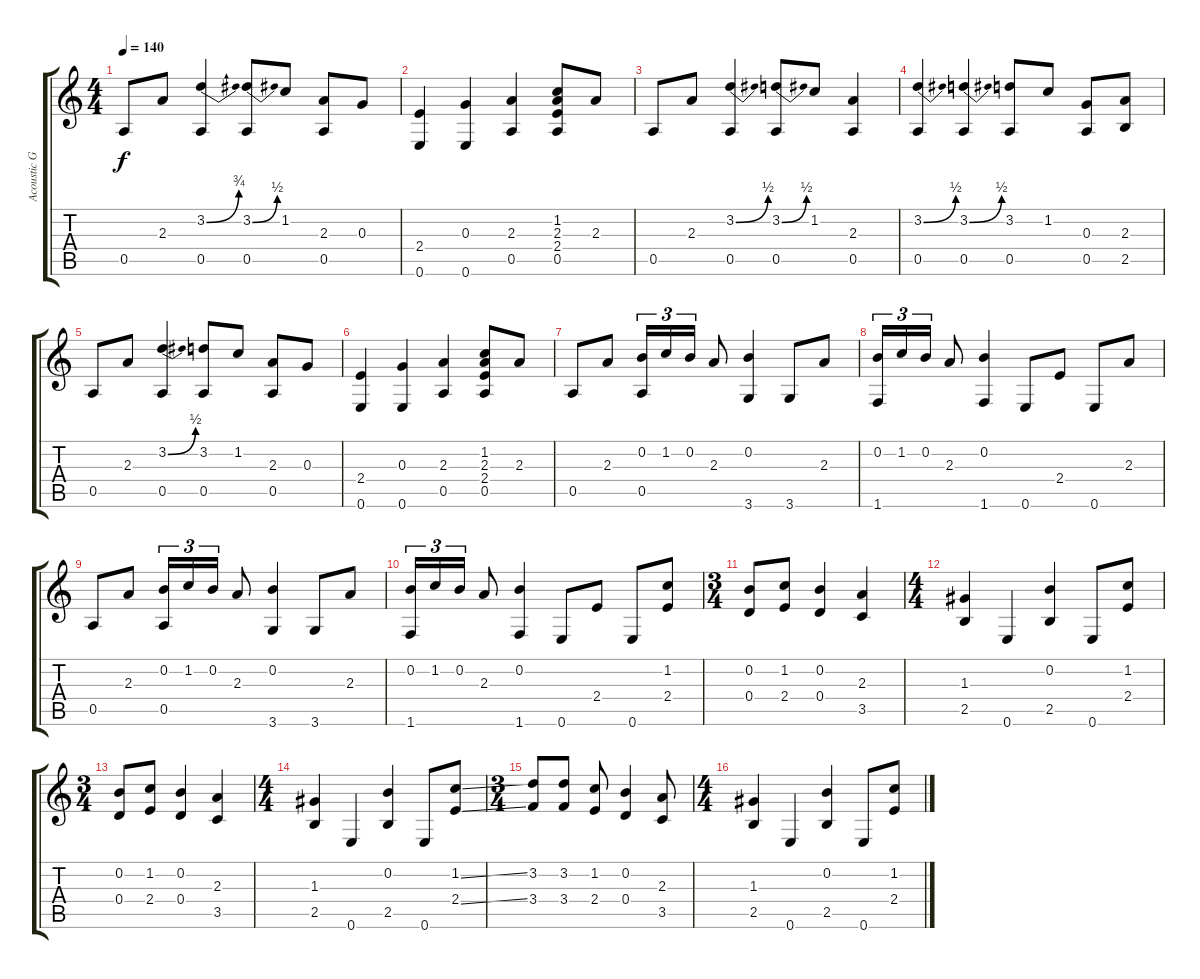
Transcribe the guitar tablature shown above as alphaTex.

\track ("Acoustic Guitar (steel)" "Acoustic G") {instrument acousticguitarsteel}
\staff {score tabs}
\tuning (E4 B3 G3 D3 A2 E2) {hide}
\ts (4 4)
\tempo 140
\clef g2
\ks c
0.5.8{dy f} 2.3.8 (3.2{be (bend 0 0 60 3)} 0.5).4 (3.2{be (bend 0 0 60 2)} 0.5).8 1.2.8 (2.3 0.5).8 0.3.8 |
(2.4 0.6).4 (0.3 0.6).4 (2.3 0.5).4 (1.2 2.3 2.4 0.5).8 2.3.8 |
0.5.8 2.3.8 (3.2{be (bend 0 0 60 2)} 0.5).4 (3.2{be (bend 0 0 60 2)} 0.5).8 1.2.8 (2.3 0.5).4 |
(3.2{be (bend 0 0 60 2)} 0.5).4 (3.2{be (bend 0 0 60 2)} 0.5).4 (3.2 0.5).8 1.2.8 (0.3 0.5).8 (2.3 2.5).8 |
0.5.8 2.3.8 (3.2{be (bend 0 0 60 2)} 0.5).4 (3.2 0.5).8 1.2.8 (2.3 0.5).8 0.3.8 |
(2.4 0.6).4 (0.3 0.6).4 (2.3 0.5).4 (1.2 2.3 2.4 0.5).8 2.3.8 |
0.5.8 2.3.8 (0.2 0.5).16{tu (3 2)} 1.2.16{tu (3 2)} 0.2.16{tu (3 2)} 2.3.8 (0.2 3.6).4 3.6.8 2.3.8 |
(0.2 1.6).16{tu (3 2)} 1.2.16{tu (3 2)} 0.2.16{tu (3 2)} 2.3.8 (0.2 1.6).4 0.6.8 2.4.8 0.6.8 2.3.8 |
0.5.8 2.3.8 (0.2 0.5).16{tu (3 2)} 1.2.16{tu (3 2)} 0.2.16{tu (3 2)} 2.3.8 (0.2 3.6).4 3.6.8 2.3.8 |
(0.2 1.6).16{tu (3 2)} 1.2.16{tu (3 2)} 0.2.16{tu (3 2)} 2.3.8 (0.2 1.6).4 0.6.8 2.4.8 0.6.8 (1.2 2.4).8 |
\ts (3 4)
(0.2 0.4).8 (1.2 2.4).8 (0.2 0.4).4 (2.3 3.5).4 |
\ts (4 4)
(1.3 2.5).4 0.6.4 (0.2 2.5).4 0.6.8 (1.2 2.4).8 |
\ts (3 4)
(0.2 0.4).8 (1.2 2.4).8 (0.2 0.4).4 (2.3 3.5).4 |
\ts (4 4)
(1.3 2.5).4 0.6.4 (0.2 2.5).4 0.6.8 (1.2{ss} 2.4{ss}).8 |
\ts (3 4)
(3.2 3.4).8 (3.2 3.4).8 (1.2 2.4).8 (0.2 0.4).4 (2.3 3.5).8 |
\ts (4 4)
(1.3 2.5).4 0.6.4 (0.2 2.5).4 0.6.8 (1.2 2.4).8
